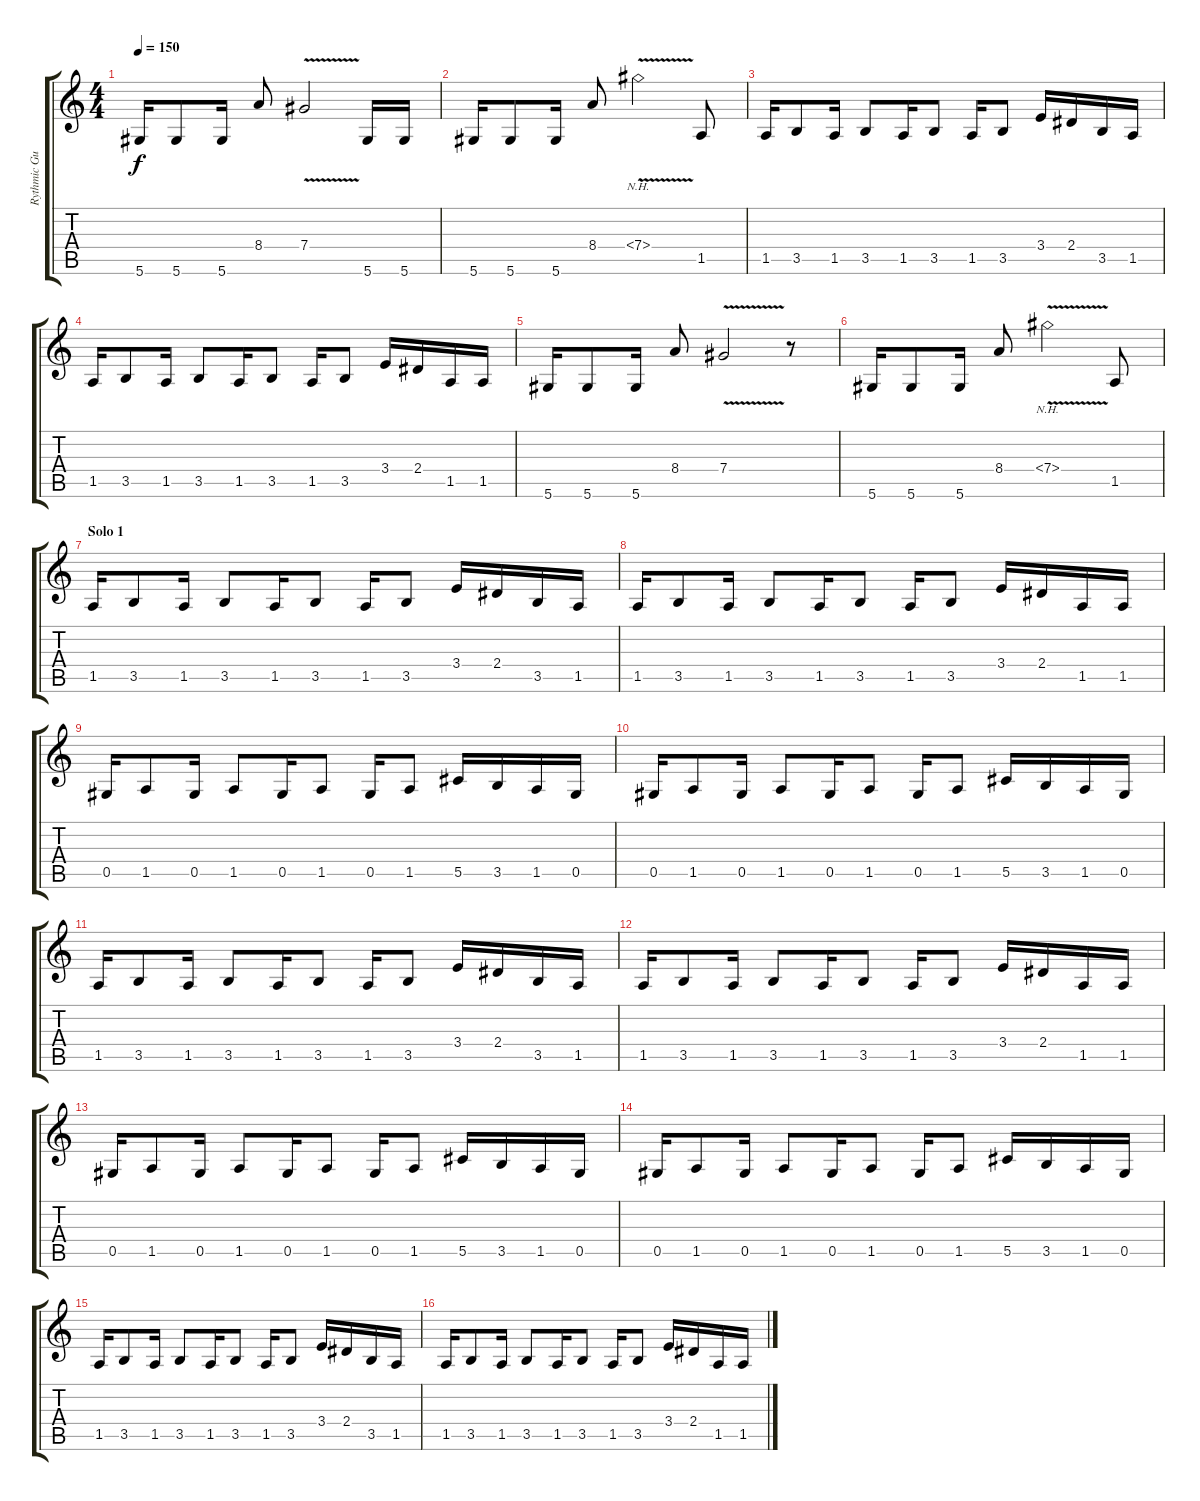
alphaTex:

\track ("Rythmic Guitar (Jose A. Garrido)" "Rythmic Gu") {instrument distortionguitar}
\staff {score tabs}
\tuning (Eb4 Bb3 Gb3 Db3 Ab2 Eb2) {hide}
\ts (4 4)
\tempo 150
\clef g2
\ks c
5.6.16{dy f} 5.6.8 5.6.16 8.4.8 7.4{v}.2{instrument guitarharmonics} 5.6.16{instrument distortionguitar} 5.6.16{instrument distortionguitar} |
5.6.16{instrument distortionguitar} 5.6.8 5.6.16 8.4.8 7.4{nh v}.2{instrument guitarharmonics} 1.5.8{instrument distortionguitar} |
1.5.16 3.5.8 1.5.16 3.5.8 1.5.16 3.5.8 1.5.16 3.5.8 3.4.16 2.4.16 3.5.16 1.5.16 |
1.5.16 3.5.8 1.5.16 3.5.8 1.5.16 3.5.8 1.5.16 3.5.8 3.4.16 2.4.16 1.5.16 1.5.16 |
5.6.16 5.6.8 5.6.16 8.4.8 7.4{v}.2{instrument guitarharmonics} r.8{instrument distortionguitar} |
5.6.16{instrument distortionguitar} 5.6.8 5.6.16 8.4.8 7.4{nh v}.2{instrument guitarharmonics} 1.5.8{instrument distortionguitar} |
\section ("" "Solo 1")
1.5.16 3.5.8 1.5.16 3.5.8 1.5.16 3.5.8 1.5.16 3.5.8 3.4.16 2.4.16 3.5.16 1.5.16 |
1.5.16 3.5.8 1.5.16 3.5.8 1.5.16 3.5.8 1.5.16 3.5.8 3.4.16 2.4.16 1.5.16 1.5.16 |
0.5.16 1.5.8 0.5.16 1.5.8 0.5.16 1.5.8 0.5.16 1.5.8 5.5.16 3.5.16 1.5.16 0.5.16 |
0.5.16 1.5.8 0.5.16 1.5.8 0.5.16 1.5.8 0.5.16 1.5.8 5.5.16 3.5.16 1.5.16 0.5.16 |
1.5.16 3.5.8 1.5.16 3.5.8 1.5.16 3.5.8 1.5.16 3.5.8 3.4.16 2.4.16 3.5.16 1.5.16 |
1.5.16 3.5.8 1.5.16 3.5.8 1.5.16 3.5.8 1.5.16 3.5.8 3.4.16 2.4.16 1.5.16 1.5.16 |
0.5.16 1.5.8 0.5.16 1.5.8 0.5.16 1.5.8 0.5.16 1.5.8 5.5.16 3.5.16 1.5.16 0.5.16 |
0.5.16 1.5.8 0.5.16 1.5.8 0.5.16 1.5.8 0.5.16 1.5.8 5.5.16 3.5.16 1.5.16 0.5.16 |
1.5.16 3.5.8 1.5.16 3.5.8 1.5.16 3.5.8 1.5.16 3.5.8 3.4.16 2.4.16 3.5.16 1.5.16 |
1.5.16 3.5.8 1.5.16 3.5.8 1.5.16 3.5.8 1.5.16 3.5.8 3.4.16 2.4.16 1.5.16 1.5.16
